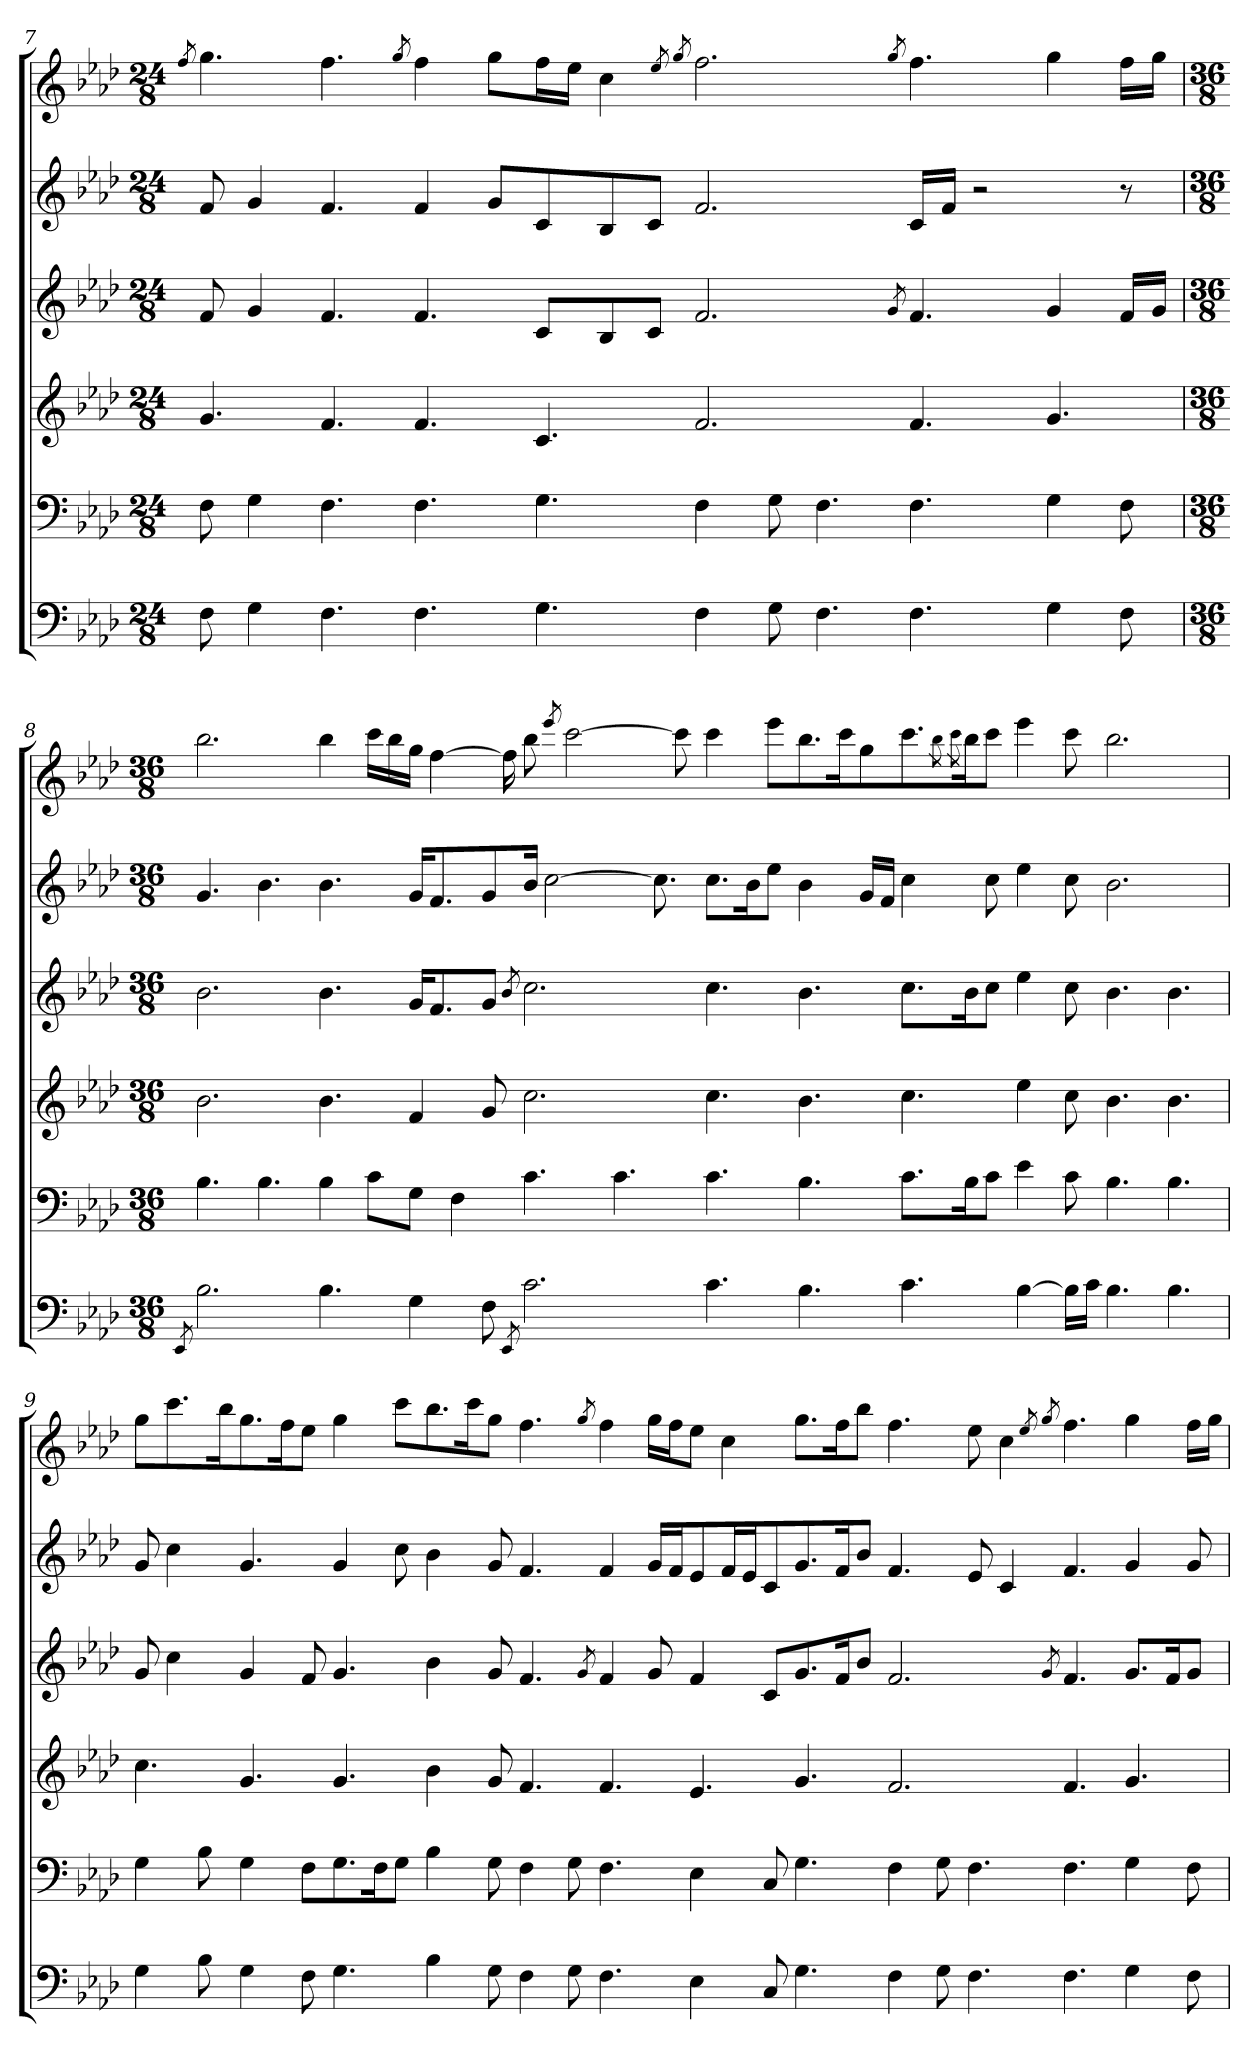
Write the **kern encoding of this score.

**kern	**kern	**kern	**kern	**kern	**kern
*part6	*part5	*part4	*part3	*part2	*part1
*staff6	*staff5	*staff4	*staff3	*staff2	*staff1
*clefF4	*clefF4	*clefG2	*clefG2	*clefG2	*clefG2
*k[b-e-a-d-]	*k[b-e-a-d-]	*k[b-e-a-d-]	*k[b-e-a-d-]	*k[b-e-a-d-]	*k[b-e-a-d-]
*M24/8	*M24/8	*M24/8	*M24/8	*M24/8	*M24/8
=7	=7	=7	=7	=7	=7
.	.	.	.	.	8qff
8F	8F	4.g	8f	8f	4.gg
4G	4G	.	4g	4g	.
4.F	4.F	4.f	4.f	4.f	4.ff
.	.	.	.	.	8qgg
4.F	4.F	4.f	4.f	4f	4ff
.	.	.	.	8g/L	8gg\L
4.G	4.G	4.c	8c/L	8c/	16ff\L
.	.	.	.	.	16ee-\JJ
.	.	.	8B-/	8B-/	4cc
.	.	.	8c/J	8c/J	.
.	.	.	.	.	8qee-
.	.	.	.	.	8qgg
4F	4F	2.f	2.f	2.f	2.ff
8G	8G	.	.	.	.
4.F	4.F	.	.	.	.
.	.	.	8qg	.	8qgg
4.F	4.F	4.f	4.f	16c/LL	4.ff
.	.	.	.	16f/JJ	.
.	.	.	.	2r	.
4G	4G	4.g	4g	.	4gg
8F	8F	.	16f/LL	8r	16ff\LL
.	.	.	16g/JJ	.	16gg\JJ
=8	=8	=8	=8	=8	=8
*M36/8	*M36/8	*M36/8	*M36/8	*M36/8	*M36/8
8qEE-	.	.	.	.	.
2.B-	4.B-	2.b-	2.b-	4.g	2.bb-
.	4.B-	.	.	4.b-	.
4.B-	4B-	4.b-	4.b-	4.b-	4bb-
.	8c\L	.	.	.	16ccc\LL
.	.	.	.	.	16bb-\
4G	8G\J	4f	16g/KL	16g/KL	16gg\JJ
.	.	.	8.f/	8.f/	[4ff
.	4F	.	.	.	.
8F	.	8g	8g/J	8g/	.
.	.	.	.	.	16ff]
8qEE-	.	.	8qb-	.	.
2.c	4.c	2.cc	2.cc	16b-/Jk	8bb-
.	.	.	.	[2cc	.
.	.	.	.	.	8qeee-
.	.	.	.	.	[2ccc
.	4.c	.	.	.	.
.	.	.	.	8.cc]	.
.	.	.	.	.	8ccc]
4.c	4.c	4.cc	4.cc	8.cc\L	4ccc
.	.	.	.	16b-\K	.
.	.	.	.	8ee-\J	8eee-\L
4.B-	4.B-	4.b-	4.b-	4b-	8.bb-\
.	.	.	.	.	16ccc\K
.	.	.	.	16g/LL	8gg\
.	.	.	.	16f/JJ	.
4.c	8.c\L	4.cc	8.cc\L	4cc	8.ccc\
.	.	.	.	.	8qbb-\
.	.	.	.	.	8qccc\
.	16B-\K	.	16b-\K	.	16bb-\K
.	8c\J	.	8cc\J	8cc	8ccc\J
[4B-	4e-	4ee-	4ee-	4ee-	4eee-
16B-\LL]	8c	8cc	8cc	8cc	8ccc
16c\JJ	.	.	.	.	.
4.B-	4.B-	4.b-	4.b-	2.b-	2.bb-
4.B-	4.B-	4.b-	4.b-	.	.
=9	=9	=9	=9	=9	=9
4G	4G	4.cc	8g	8g	8gg\L
.	.	.	4cc	4cc	8.ccc\
8B-	8B-	.	.	.	.
.	.	.	.	.	16bb-\K
4G	4G	4.g	4g	4.g	8.gg\
.	.	.	.	.	16ff\K
8F	8F\L	.	8f	.	8ee-\J
4.G	8.G\	4.g	4.g	4g	4gg
.	16F\K	.	.	.	.
.	8G\J	.	.	8cc	8ccc\L
4B-	4B-	4b-	4b-	4b-	8.bb-\
.	.	.	.	.	16ccc\K
8G	8G	8g	8g	8g	8gg\J
4F	4F	4.f	4.f	4.f	4.ff
8G	8G	.	.	.	.
.	.	.	8qg	.	8qgg
4.F	4.F	4.f	4f	4f	4ff
.	.	.	8g	16g/LL	16gg\LL
.	.	.	.	16f/J	16ff\J
4E-	4E-	4.e-	4f	8e-/	8ee-\J
.	.	.	.	16f/L	4cc
.	.	.	.	16e-/J	.
8C	8C	.	8c/L	8c/	.
4.G	4.G	4.g	8.g/	8.g/	8.gg\L
.	.	.	16f/K	16f/K	16ff\K
.	.	.	8b-/J	8b-/J	8bb-\J
4F	4F	2.f	2.f	4.f	4.ff
8G	8G	.	.	.	.
4.F	4.F	.	.	8e-	8ee-
.	.	.	.	4c	4cc
.	.	.	.	.	8qee-
.	.	.	8qg	.	8qgg
4.F	4.F	4.f	4.f	4.f	4.ff
4G	4G	4.g	8.g/L	4g	4gg
.	.	.	16f/K	.	.
8F	8F	.	8g/J	8g	16ff\LL
.	.	.	.	.	16gg\JJ
=	=	=	=	=	=
*-	*-	*-	*-	*-	*-
